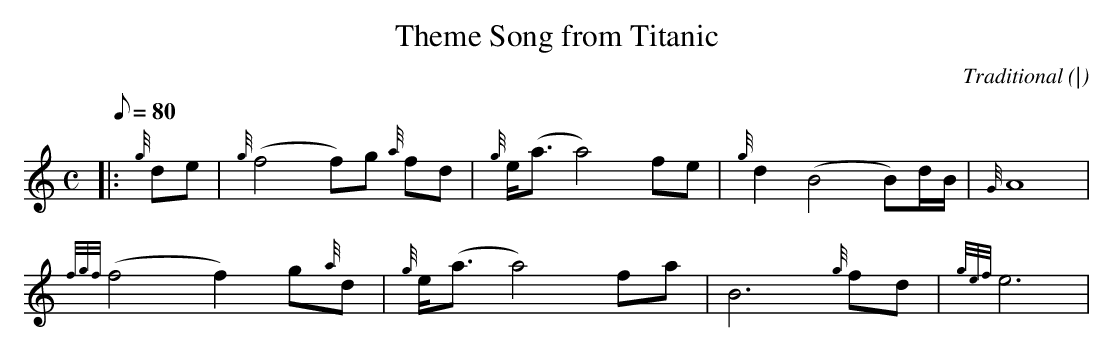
X:1
T:Theme Song from Titanic
M:C
L:1/8
Q:80
C:Traditional
O:|
K:HP
|:{g}de|{g}(f4f)g{a} fd|{g}e/2(a3/2a4) fe|{g} d2 (B4B)d/2B/2|{G}A8 |
{fgf}(f4f2) g{a}d|{g}e/2(a3/2a4) fa|B6 {g}fd|{gef}e6 |
